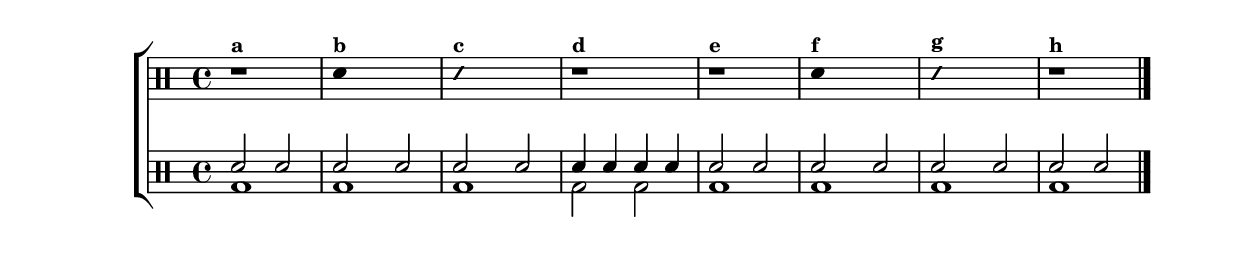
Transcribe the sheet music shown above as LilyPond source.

\version "2.16.0"

%\header {title = "improvisando com duas notas"}

\new ChoirStaff <<

  \drummode <<

    \drums {
%%((
%{
%%))
      \set Staff.instrumentName = \markup {"Percussão"}
      \set Staff.shortInstrumentName = "Perc"
%%((
%}
%%))
      \override Staff.TimeSignature #'style = #'()
      \time 4/4
      r1^\markup {\small \bold {"a"}}
      \override Stem #'transparent = ##t
      sn4^\markup {\small \bold {"b"}} s2. 
      \override NoteHead #'style = #'slash
      \override NoteHead #'font-size = #-4
      sn4^\markup {\small \bold {"c"}} s2.
      \revert NoteHead #'style 
      \revert NoteHead #'font-size
      r1^\markup {\small \bold {"d"}}
      r1^\markup {\small \bold {"e"}} 
      sn4^\markup {\small \bold {"f"}} s2. 
      \override NoteHead #'style = #'slash
      \override NoteHead #'font-size = #-4
      sn4^\markup {\small \bold {"g"}} s2.
      \revert NoteHead #'style
      \revert NoteHead #'font-size
      r1^\markup {\small \bold {"h"}} 
      \bar "|."
    }

    \drums {
      \override Staff.TimeSignature #'style = #'()
      \time 4/4 

      \context DrumVoice = "1" { }
      \context DrumVoice = "2" {  }
      <<
        {sn2 sn 
         sn2 sn  
         sn2 sn  
         sn4 sn sn sn  
         sn2 sn  
         sn2 sn  
         sn2 sn  
         sn2 sn     
       }
        \\{ bd1 bd1 bd1 bd2 bd bd1 bd1 bd1 bd1 }
      >>
      \bar "|."
    }
  >>
>>